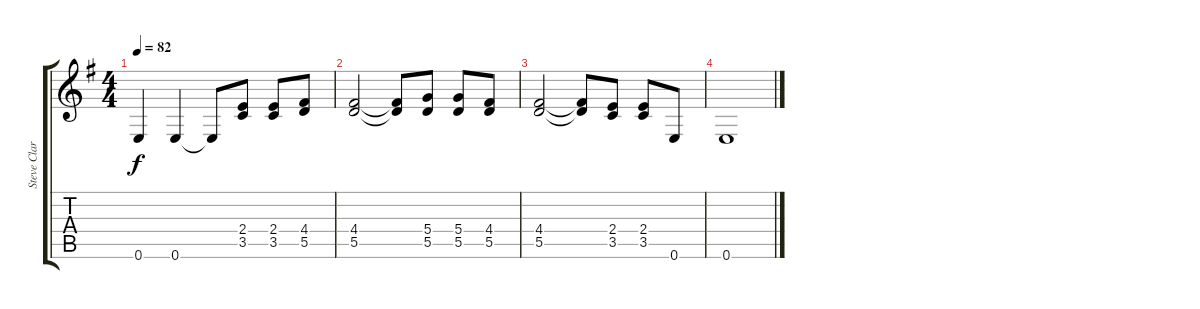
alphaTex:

\track ("Steve Clark" "Steve Clar") {instrument electricguitarclean}
\staff {score tabs}
\tuning (E4 B3 G3 D3 A2 E2) {hide}
\ts (4 4)
\tempo 82
\clef g2
\ks eminor
0.6.4{dy f} 0.6.4 0.6{t}.8 (2.4 3.5).8 (2.4 3.5).8 (4.4 5.5).8 |
(4.4 5.5).2 (4.4{t} 5.5{t}).8 (5.4 5.5).8 (5.4 5.5).8 (4.4 5.5).8 |
(4.4 5.5).2 (4.4{t} 5.5{t}).8 (2.4 3.5).8 (2.4 3.5).8 0.6.8 |
0.6.1
